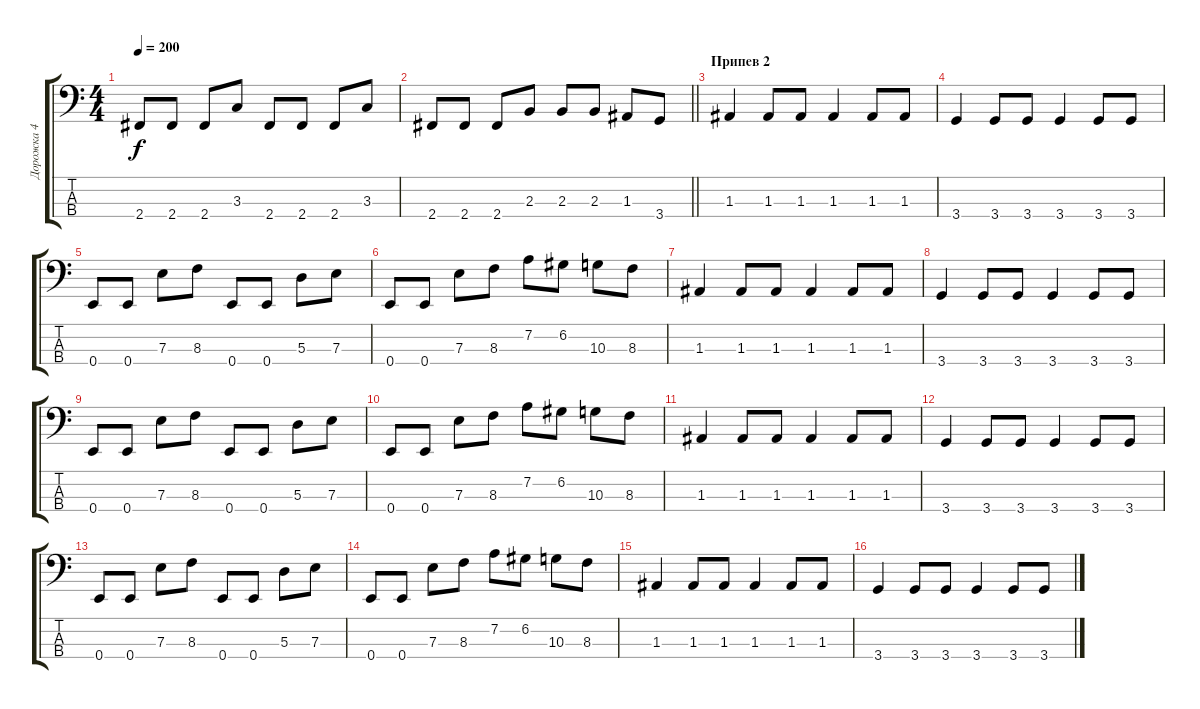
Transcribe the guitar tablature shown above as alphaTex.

\track ("Дорожка 4" "Дорожка 4") {instrument electricbasspick}
\staff {score tabs}
\tuning (G2 D2 A1 E1) {hide}
\ts (4 4)
\tempo 200
\clef f4
\ks c
2.4.8{dy f} 2.4.8 2.4.8 3.3.8 2.4.8 2.4.8 2.4.8 3.3.8 |
\barLineRight lightlight
2.4.8 2.4.8 2.4.8 2.3.8 2.3.8 2.3.8 1.3.8 3.4.8 |
\section ("" "Припев 2")
1.3.4 1.3.8 1.3.8 1.3.4 1.3.8 1.3.8 |
3.4.4 3.4.8 3.4.8 3.4.4 3.4.8 3.4.8 |
0.4.8 0.4.8 7.3.8 8.3.8 0.4.8 0.4.8 5.3.8 7.3.8 |
0.4.8 0.4.8 7.3.8 8.3.8 7.2.8 6.2.8 10.3.8 8.3.8 |
1.3.4 1.3.8 1.3.8 1.3.4 1.3.8 1.3.8 |
3.4.4 3.4.8 3.4.8 3.4.4 3.4.8 3.4.8 |
0.4.8 0.4.8 7.3.8 8.3.8 0.4.8 0.4.8 5.3.8 7.3.8 |
0.4.8 0.4.8 7.3.8 8.3.8 7.2.8 6.2.8 10.3.8 8.3.8 |
1.3.4 1.3.8 1.3.8 1.3.4 1.3.8 1.3.8 |
3.4.4 3.4.8 3.4.8 3.4.4 3.4.8 3.4.8 |
0.4.8 0.4.8 7.3.8 8.3.8 0.4.8 0.4.8 5.3.8 7.3.8 |
0.4.8 0.4.8 7.3.8 8.3.8 7.2.8 6.2.8 10.3.8 8.3.8 |
1.3.4 1.3.8 1.3.8 1.3.4 1.3.8 1.3.8 |
3.4.4 3.4.8 3.4.8 3.4.4 3.4.8 3.4.8
